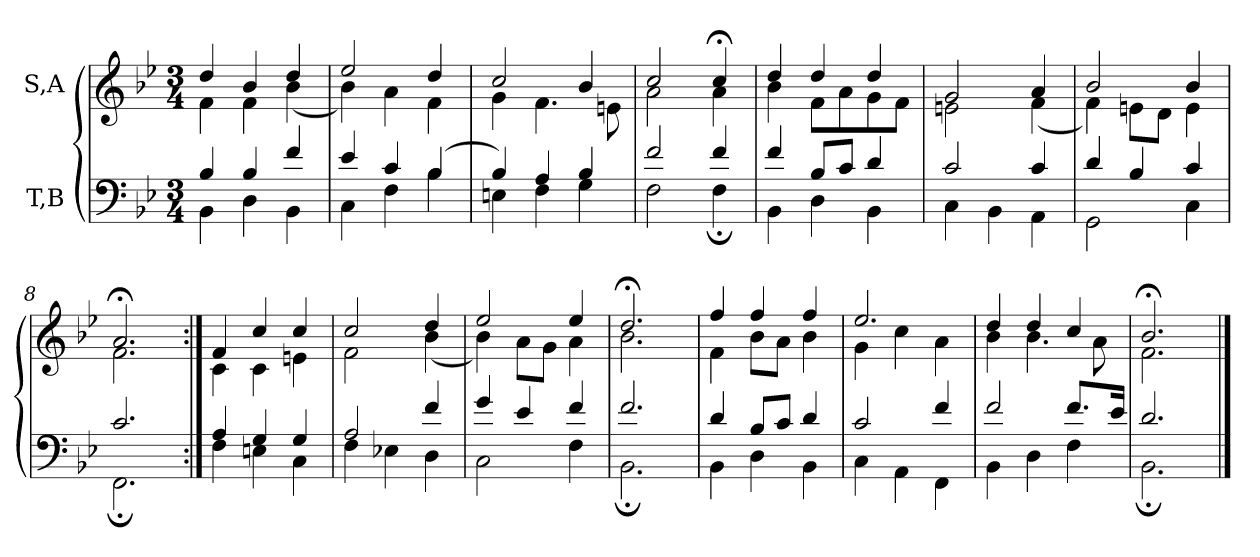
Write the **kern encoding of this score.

**kern	**kern
*part2	*part1
*staff2	*staff1
*I"T,B	*I"S,A
*clefF4	*clefG2
*k[b-e-]	*k[b-e-]
*M3/4	*M3/4
=1	=1
*^	*^
4B-	4BB-	4dd	4f
4B-	4D	4b-	4f
4f	4BB-	4dd	(<4b-
=2	=2	=2	=2
4e-	4C	2ee-	4b-)
4c	4F	.	4a
(>4B-	4B-	4dd	4f
=3	=3	=3	=3
4B-)	4En	2cc	4g
4A	4F	.	4.f
4B-	4G	4b-	.
.	.	.	8en
=4	=4	=4	=4
2f	2F	2cc	2a
4f	4F;	4cc;<	4a
=5	=5	=5	=5
4f	4BB-	4dd	4b-
8B-L	4D	4dd	8fL
8cJ	.	.	8a
4d	4BB-	4dd	8g
.	.	.	8fJ
=6	=6	=6	=6
2c	4C	2g	2en
.	4BB-	.	.
4c	4AA	4a	(<4f
=7	=7	=7	=7
4d	2GG	2b-	4f)
4B-	.	.	8enL
.	.	.	8dJ
4c	4C	4b-	4e
=8	=8	=8	=8
2.c	2.FF;	2.a;<	2.f
=9:|!	=9:|!	=9:|!	=9:|!
4A	4F	4f	4c
4G	4En	4cc	4c
4G	4C	4cc	4en
=10	=10	=10	=10
2A	4F	2cc	2f
.	4E-X	.	.
4f	4D	4dd	(<4b-
=11	=11	=11	=11
4g	2C	2ee-	4b-)
4e-	.	.	8aL
.	.	.	8gJ
4f	4F	4ee-	4a
=12	=12	=12	=12
2.f	2.BB-;	2.dd;<	2.b-
=13	=13	=13	=13
4d	4BB-	4ff	4f
8B-L	4D	4ff	8b-L
8cJ	.	.	8aJ
4d	4BB-	4ff	4b-
=14	=14	=14	=14
2c	4C	2.ee-	4g
.	4AA	.	4cc
4f	4FF	.	4a
=15	=15	=15	=15
2f	4BB-	4dd	4b-
.	4D	4dd	4.b-
8.fL	4F	4cc	.
.	.	.	8a
16e-Jk	.	.	.
=16	=16	=16	=16
2.d	2.BB-;	2.b-;<	2.f
*v	*v	*	*
*	*v	*v
==	==
*-	*-
